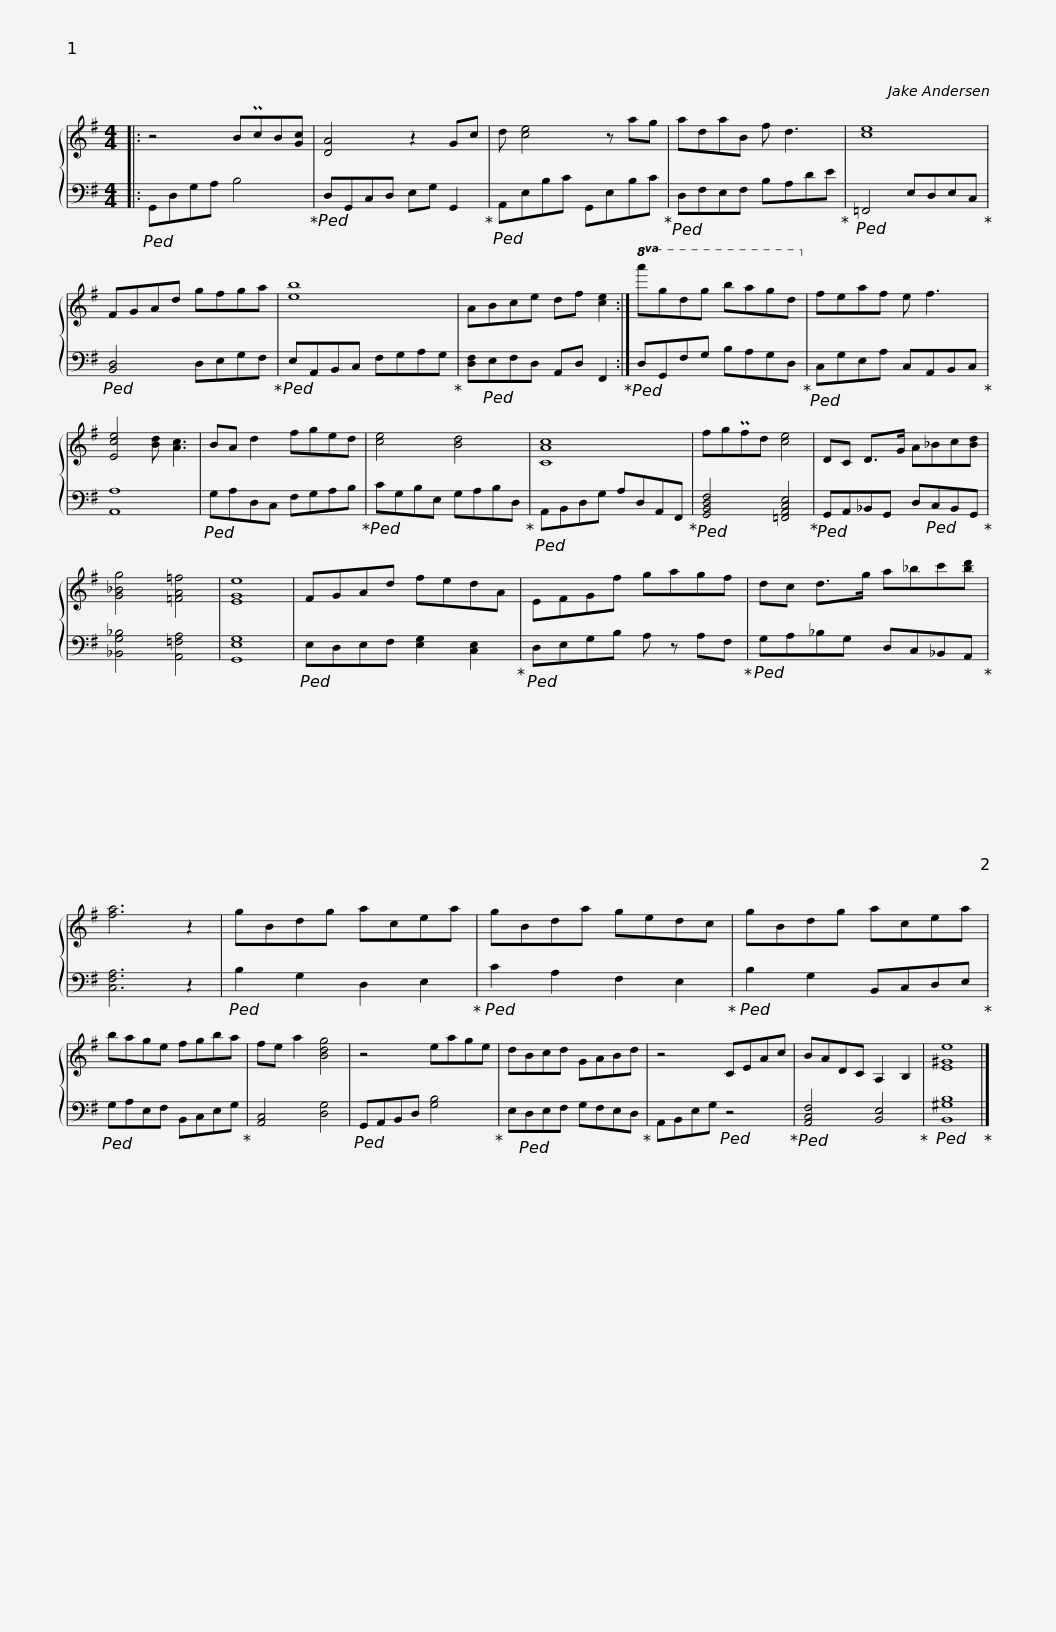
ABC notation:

X:1
%%score { 1 | 2 }
L:1/8
M:4/4
I:linebreak $
K:G
V:1 treble
V:2 bass
V:1
|: z4 BPcB[Gc] | [DA]4 z2 Gc | d [ce]4 z ag | adaB f d3 | [ce]8 |$ %5
 FGAd gfga | [eb]8 | ABce df [ce]2 :|!8va(! a'g'd'g' b'a'g'd'!8va)! | feaf e f3 | %10
 [Ece]4 [Bd] [Ac]3 |$ BA d2 fged | [ce]4 [Bd]4 | [CAc]8 | fgPfd [ce]4 | %15
 DC D>G A_Bc[Bd] | [G_Bg]4 [=FA=f]4 | [EGe]8 |$ FGAd fedA | EFGf gagf | %20
 dc d>g a_bc'[bd'] | [fa]6 z2 | gBdg acea |$ gBda gedc | gBdg acea | %25
 bage fgba | fe a2 [Bdg]4 | z4 eage | dBcd GABd |$ z4 CEAc | %30
 BADC A,2 B,2 | [E^Ge]8 |] %32
V:2
|:!ped! G,,D,G,A, B,4!ped-up! |!ped! D,G,,C,D, E,G, G,,2!ped-up! |!ped! A,,E,B,C G,,E,B,C!ped-up! |!ped! D,F,E,F, B,A,DE!ped-up! |!ped! =F,,4 E,D,E,C,!ped-up! |$ %5
!ped! [B,,D,]4 D,E,G,F,!ped-up! |!ped! E,A,,B,,C, F,G,A,G,!ped-up! | [D,F,]!ped!E,F,D, A,,D, F,,2!ped-up! :|!ped! D,G,,F,G, B,A,G,D,!ped-up! |!ped! C,G,E,A, C,A,,B,,C,!ped-up! | %10
 [A,,A,]8 |$!ped! G,A,D,C, F,G,A,B,!ped-up! |!ped! CG,B,E, G,A,B,D,!ped-up! |!ped! A,,B,,D,G, A,D,A,,F,,!ped-up! |!ped! [G,,B,,D,F,]4 [=F,,A,,C,E,]4!ped-up! | %15
!ped! G,,A,,_B,,G,, D,!ped!C,B,,G,,!ped-up! | [_B,,G,_B,]4 [A,,=F,A,]4 | [G,,E,G,]8 |$!ped! E,D,E,F, [E,G,]2 [C,E,]2!ped-up! |!ped! D,E,G,B, A, z A,F,!ped-up! | %20
!ped! G,A,_B,G, D,C,_B,,A,,!ped-up! | [C,F,A,]6 z2 |!ped! B,2 G,2 D,2 E,2!ped-up! |$!ped! C2 A,2 F,2 E,2!ped-up! |!ped! B,2 G,2 B,,C,D,E,!ped-up! | %25
!ped! G,A,E,F, B,,C,E,G,!ped-up! | [A,,C,]4 [D,G,]4 |!ped! G,,A,,B,,D, [G,B,]4!ped-up! | E,!ped!D,E,F, G,F,E,D,!ped-up! |$ A,,B,,E,G,!ped! z4!ped-up! | %30
!ped! [A,,C,F,]4 [B,,E,]4!ped-up! |!ped! [B,,^G,B,]8!ped-up! |] %32
